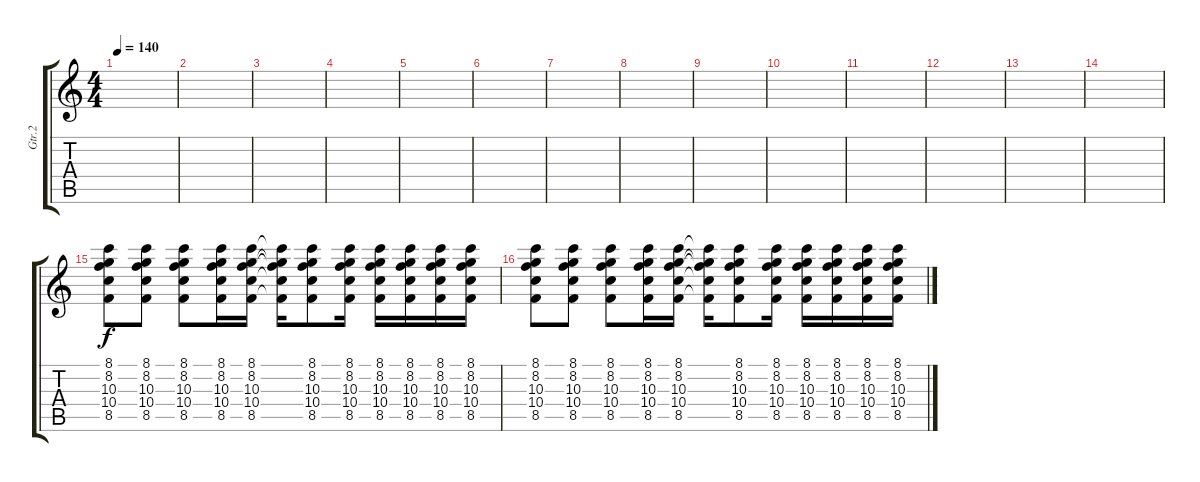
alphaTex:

\track ("Gtr.2" "Gtr.2") {instrument electricguitarclean}
\staff {score tabs}
\tuning (E4 B3 G3 D3 A2 D2) {hide}
\ts (4 4)
\tempo 140
\clef g2
\ks c
|
|
|
|
|
|
|
|
|
|
|
|
|
|
(8.1 8.2 10.3 10.4 8.5).8 (8.1 8.2 10.3 10.4 8.5).8 (8.1 8.2 10.3 10.4 8.5).8 (8.1 8.2 10.3 10.4 8.5).16 (8.1 8.2 10.3 10.4 8.5).16 (8.1{t} 8.2{t} 10.3{t} 10.4{t} 8.5{t}).16 (8.1 8.2 10.3 10.4 8.5).8 (8.1 8.2 10.3 10.4 8.5).16 (8.1 8.2 10.3 10.4 8.5).16 (8.1 8.2 10.3 10.4 8.5).16 (8.1 8.2 10.3 10.4 8.5).16 (8.1 8.2 10.3 10.4 8.5).16 |
(8.1 8.2 10.3 10.4 8.5).8 (8.1 8.2 10.3 10.4 8.5).8 (8.1 8.2 10.3 10.4 8.5).8 (8.1 8.2 10.3 10.4 8.5).16 (8.1 8.2 10.3 10.4 8.5).16 (8.1{t} 8.2{t} 10.3{t} 10.4{t} 8.5{t}).16 (8.1 8.2 10.3 10.4 8.5).8 (8.1 8.2 10.3 10.4 8.5).16 (8.1 8.2 10.3 10.4 8.5).16 (8.1 8.2 10.3 10.4 8.5).16 (8.1 8.2 10.3 10.4 8.5).16 (8.1 8.2 10.3 10.4 8.5).16
